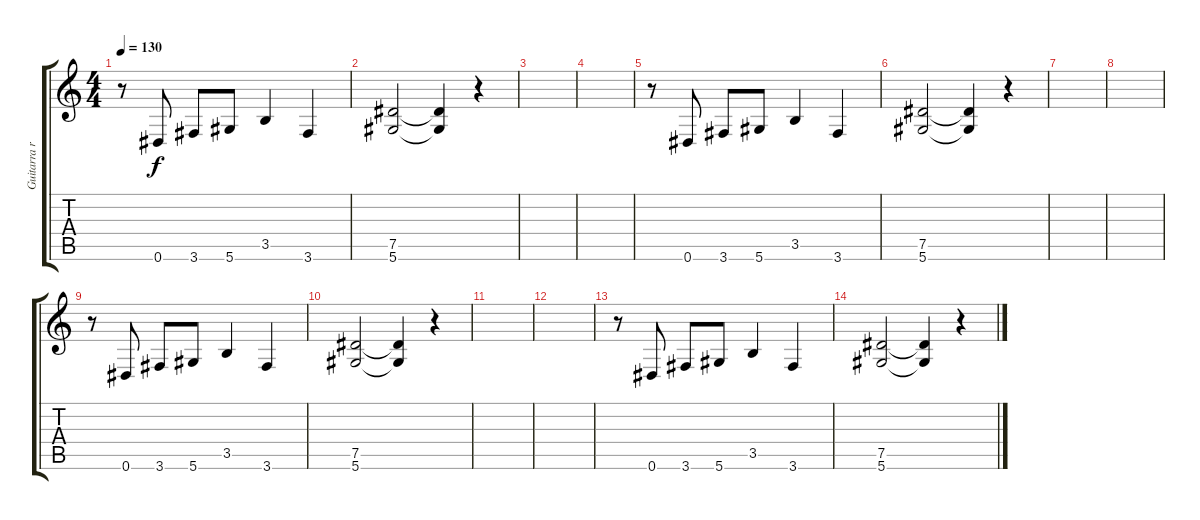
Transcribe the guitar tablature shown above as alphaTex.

\track ("Guitarra ritm. 2 (W. Giardino)" "Guitarra r") {instrument distortionguitar}
\staff {score tabs}
\tuning (Eb4 Bb3 Gb3 Db3 Ab2 Eb2) {hide}
\ts (4 4)
\tempo 130
\clef g2
\ks c
r.8{dy f} 0.6.8 3.6.8 5.6.8 3.5.4 3.6.4 |
(7.5 5.6).2 (7.5{t} 5.6{t}).4 r.4 |
|
|
r.8 0.6.8 3.6.8 5.6.8 3.5.4 3.6.4 |
(7.5 5.6).2 (7.5{t} 5.6{t}).4 r.4 |
|
|
r.8 0.6.8 3.6.8 5.6.8 3.5.4 3.6.4 |
(7.5 5.6).2 (7.5{t} 5.6{t}).4 r.4 |
|
|
r.8 0.6.8 3.6.8 5.6.8 3.5.4 3.6.4 |
(7.5 5.6).2 (7.5{t} 5.6{t}).4 r.4
